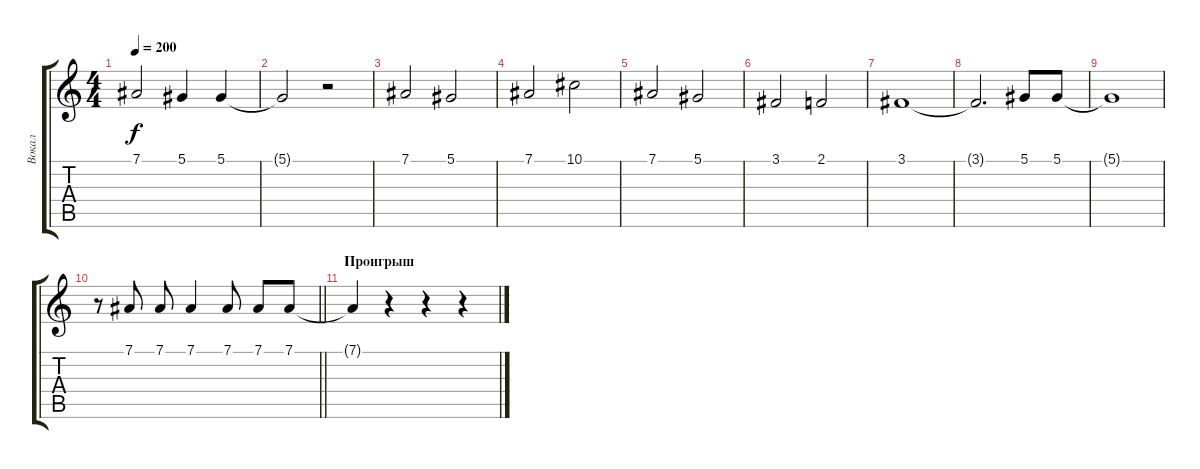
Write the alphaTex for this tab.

\track ("Вокал" "Вокал") {instrument lead2sawtooth}
\staff {score tabs}
\tuning (Eb4 Bb3 Gb3 Db3 Ab2 Eb2) {hide}
\ts (4 4)
\tempo 200
\clef g2
\ks c
7.1.2{dy f} 5.1.4 5.1.4 |
5.1{t}.2 r.2 |
7.1.2 5.1.2 |
7.1.2 10.1.2 |
7.1.2 5.1.2 |
3.1.2 2.1.2 |
3.1.1 |
3.1{t}.2{d} 5.1.8 5.1.8 |
5.1{t}.1 |
\barLineRight lightlight
r.8 7.1.8 7.1.8 7.1.4 7.1.8 7.1.8 7.1.8 |
\section ("" "Проигрыш")
7.1{t}.4 r.4 r.4 r.4
